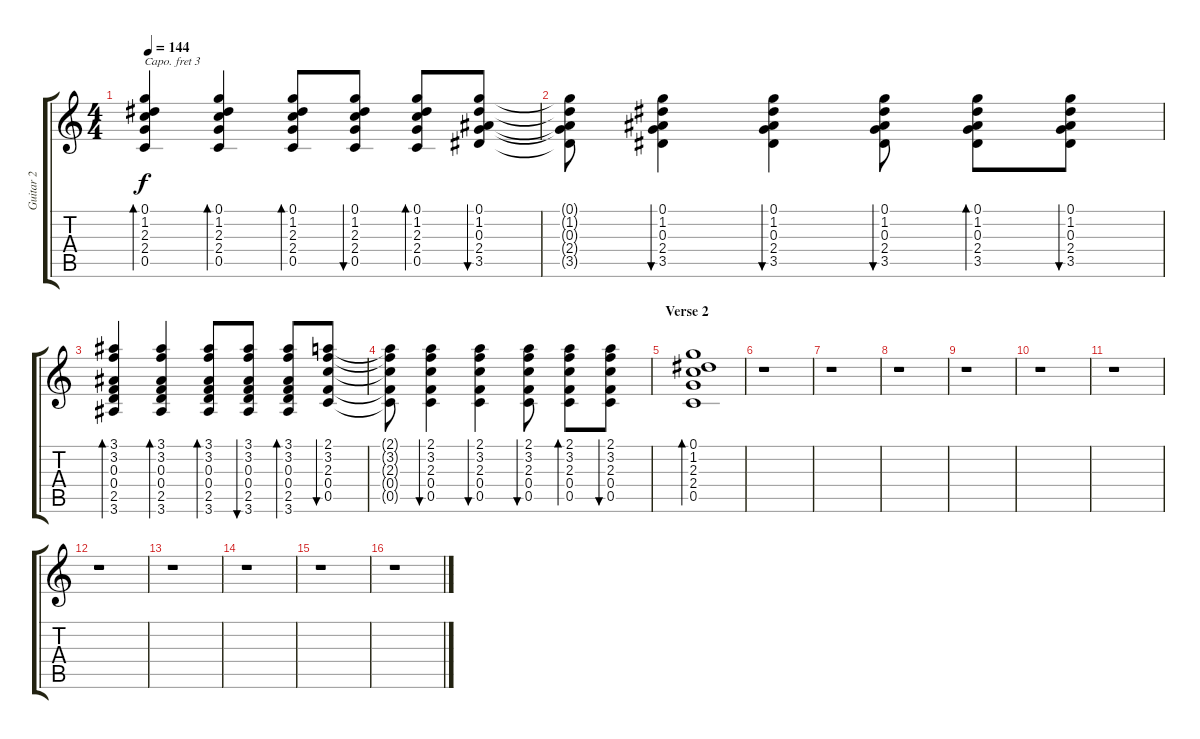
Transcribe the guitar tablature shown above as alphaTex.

\track ("Guitar 2" "Guitar 2") {instrument acousticguitarsteel}
\staff {score tabs}
\capo 3
\tuning (E4 B3 G3 D3 A2 E2) {hide}
\ts (4 4)
\tempo 144
\clef g2
\ks c
(0.1 1.2 2.3 2.4 0.5).4{bd 30 dy f} (0.1 1.2 2.3 2.4 0.5).4{bd 30} (0.1 1.2 2.3 2.4 0.5).8{bd 30} (0.1 1.2 2.3 2.4 0.5).8{bu 30} (0.1 1.2 2.3 2.4 0.5).8{bd 30} (0.1 1.2 0.3 2.4 3.5).8{bu 30} |
(0.1{t} 1.2{t} 0.3{t} 2.4{t} 3.5{t}).8 (0.1 1.2 0.3 2.4 3.5).4{bu 30} (0.1 1.2 0.3 2.4 3.5).4{bu 30} (0.1 1.2 0.3 2.4 3.5).8{bu 30} (0.1 1.2 0.3 2.4 3.5).8{bd 30} (0.1 1.2 0.3 2.4 3.5).8{bu 30} |
(3.1 3.2 0.3 0.4 2.5 3.6).4{bd 30} (3.1 3.2 0.3 0.4 2.5 3.6).4{bd 30} (3.1 3.2 0.3 0.4 2.5 3.6).8{bd 30} (3.1 3.2 0.3 0.4 2.5 3.6).8{bu 30} (3.1 3.2 0.3 0.4 2.5 3.6).8{bd 30} (2.1 3.2 2.3 0.4 0.5).8{bu 30} |
(2.1{t} 3.2{t} 2.3{t} 0.4{t} 0.5{t}).8 (2.1 3.2 2.3 0.4 0.5).4{bu 30} (2.1 3.2 2.3 0.4 0.5).4{bu 30} (2.1 3.2 2.3 0.4 0.5).8{bu 30} (2.1 3.2 2.3 0.4 0.5).8{bd 30} (2.1 3.2 2.3 0.4 0.5).8{bu 30} |
\section ("" "Verse 2")
(0.1 1.2 2.3 2.4 0.5).1{bd 30} |
r.1 |
r.1 |
r.1 |
r.1 |
r.1 |
r.1 |
r.1 |
r.1 |
r.1 |
r.1 |
r.1
